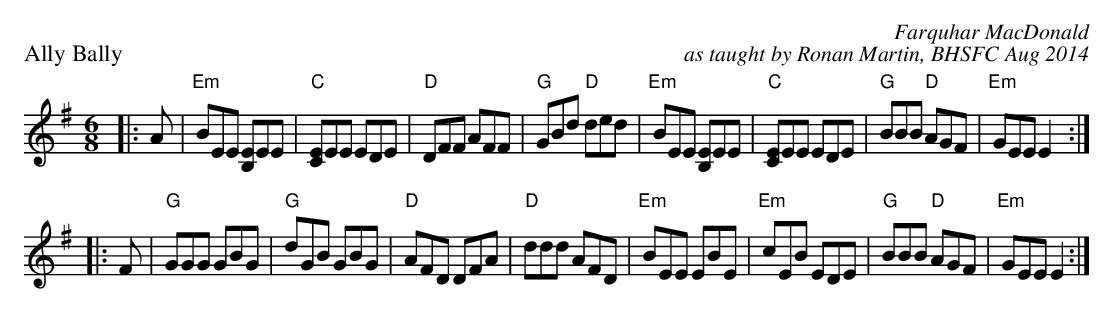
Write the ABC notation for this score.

X:1
P: Ally Bally
C: Farquhar MacDonald
C: as taught by Ronan Martin, BHSFC Aug 2014
M: 6/8
L: 1/8
K: Em
|: A|"Em"BEE [B,E]EE|"C"[CE]EE EDE|"D"DFF AFF|"G"GBd "D"ded|"Em"BEE [B,E]EE|"C"[CE]EE EDE|"G"BBB "D"AGF|"Em"GEE E2 :|
|: F|"G"GGG GBG|"G"dGB GBG|"D"AFD DFA|"D"ddd AFD|"Em"BEE EBE|"Em"cEB EDE|"G"BBB "D"AGF|"Em"GEE E2 :|
